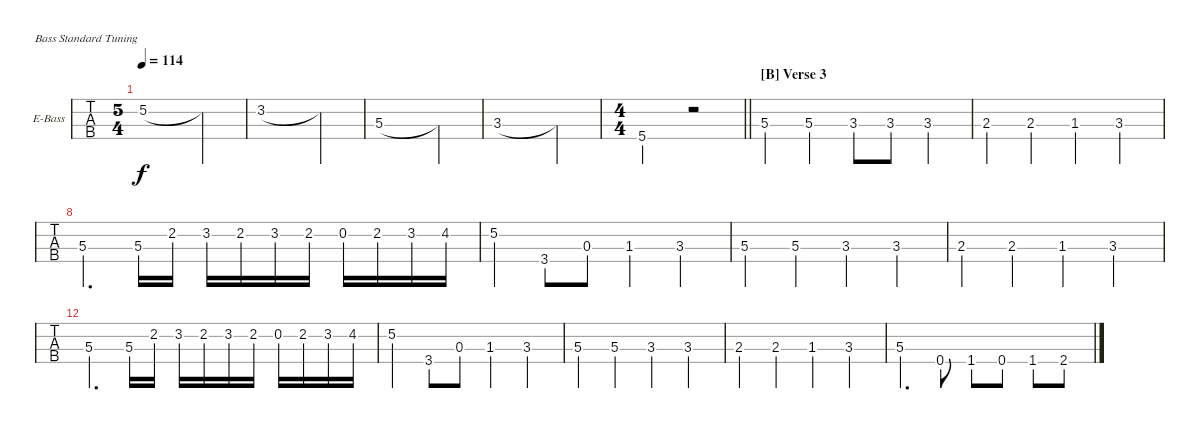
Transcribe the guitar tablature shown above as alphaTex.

\bracketExtendMode nobrackets
\firstSystemTrackNameOrientation horizontal
\otherSystemsTrackNameOrientation horizontal
\defaultBarNumberDisplay FirstOfSystem
\track ("Bass" "E-Bass") {instrument electricbassfinger}
\staff {tabs}
\tuning (G2 D2 A1 E1)
\ts (5 4)
\tempo 114
\clef f4
\ks c
5.2.1{dy f} 5.2{t}.4 |
3.2.1 3.2{t}.4 |
5.3.1 5.3{t}.4 |
3.3.1 3.3{t}.4 |
\ts (4 4)
\barLineRight lightlight
5.4.2 r.2 |
\section ("B" "Verse 3")
5.3.4 5.3.4 3.3.8 3.3.8 3.3.4 |
2.3.4 2.3.4 1.3.4 3.3.4 |
5.3.4{d} 5.3.16 2.2.16 3.2.16 2.2.16 3.2.16 2.2.16 0.2.16 2.2.16 3.2.16 4.2.16 |
5.2.4 3.4.8 0.3.8 1.3.4 3.3.4 |
5.3.4 5.3.4 3.3.4 3.3.4 |
2.3.4 2.3.4 1.3.4 3.3.4 |
5.3.4{d} 5.3.16 2.2.16 3.2.16 2.2.16 3.2.16 2.2.16 0.2.16 2.2.16 3.2.16 4.2.16 |
5.2.4 3.4.8 0.3.8 1.3.4 3.3.4 |
5.3.4 5.3.4 3.3.4 3.3.4 |
2.3.4 2.3.4 1.3.4 3.3.4 |
5.3.4{d} 0.4.8 1.4.8 0.4.8 1.4.8 2.4.8
